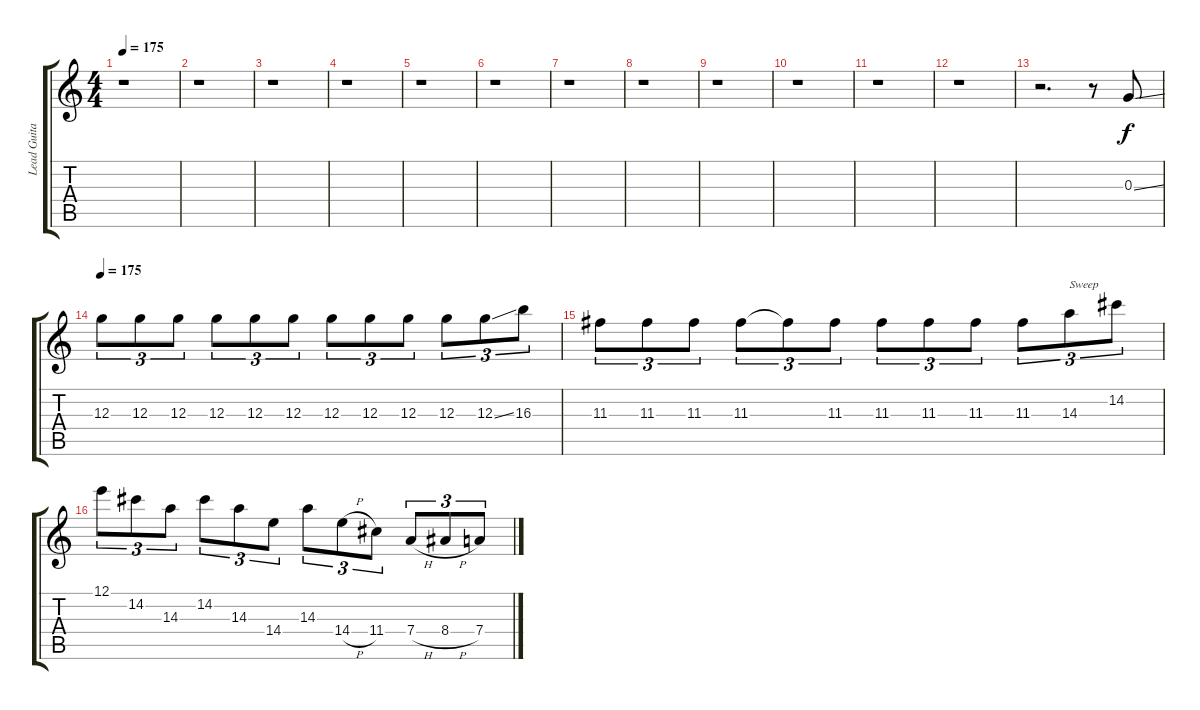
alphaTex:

\track ("Lead Guitar" "Lead Guita") {instrument overdrivenguitar}
\staff {score tabs}
\tuning (E4 B3 G3 D3 A2 E2) {hide}
\ts (4 4)
\tempo 175
\clef g2
\ks c
r.1{dy f} |
r.1 |
r.1 |
r.1 |
r.1 |
r.1 |
r.1 |
r.1 |
r.1 |
r.1 |
r.1 |
r.1 |
r.2{d} r.8 0.3{ss}.8 |
\tempo 175
12.3.8{tu (3 2)} 12.3.8{tu (3 2)} 12.3.8{tu (3 2)} 12.3.8{tu (3 2)} 12.3.8{tu (3 2)} 12.3.8{tu (3 2)} 12.3.8{tu (3 2)} 12.3.8{tu (3 2)} 12.3.8{tu (3 2)} 12.3.8{tu (3 2)} 12.3{ss}.8{tu (3 2)} 16.3.8{tu (3 2)} |
11.3.8{tu (3 2)} 11.3.8{tu (3 2)} 11.3.8{tu (3 2)} 11.3.8{tu (3 2)} 11.3{t}.8{tu (3 2)} 11.3.8{tu (3 2)} 11.3.8{tu (3 2)} 11.3.8{tu (3 2)} 11.3.8{tu (3 2)} 11.3.8{tu (3 2)} 14.3.8{tu (3 2) txt "Sweep"} 14.2.8{tu (3 2)} |
12.1.8{tu (3 2)} 14.2.8{tu (3 2)} 14.3.8{tu (3 2)} 14.2.8{tu (3 2)} 14.3.8{tu (3 2)} 14.4.8{tu (3 2)} 14.3.8{tu (3 2)} 14.4{h}.8{tu (3 2)} 11.4.8{tu (3 2)} 7.4{h}.8{tu (3 2)} 8.4{h}.8{tu (3 2)} 7.4.8{tu (3 2)}
